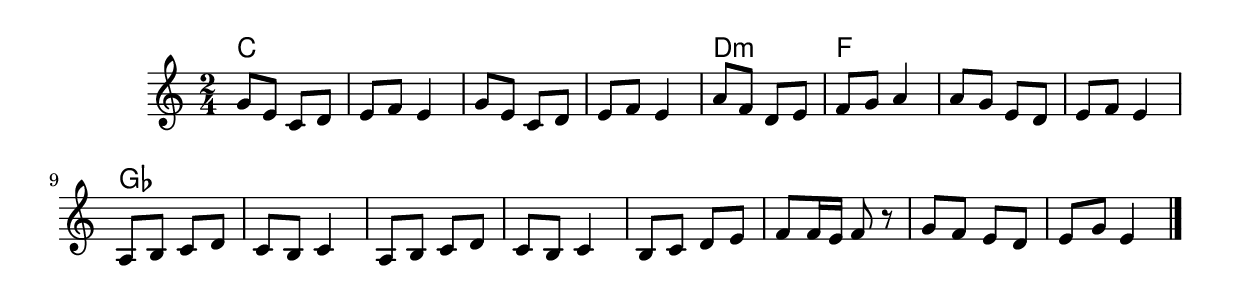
\version "2.16.2"

\header {
  dedication=""
  title=""
  subtitle=""
  subsubtitle=""
  poet=""
  meter=""
  piece=""
  composer=""
  arranger=""
  opus=""
  instrument=""
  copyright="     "
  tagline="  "
}

staffAa =
\relative g'
{
  \clef treble
  \key c \major
  \time 2/4
  g8 e c d  |
  e8 f e4  |
  g8 e c d  |
  e8 f e4  |
  %05
  a8 f d e  |
  f8 g a4  |
  a8 g e d  |
  e8 f e4  |
  a,8 b c d  |
  %10
  c8 b c4  |
  a8 b c d  |
  c8 b c4  |
  b8 c d e  |
  f8 f16 e f8 r  |
  %15
  g8 f e d  |
  e8 g e4  \bar "|."
}
harmonyAa =
\chordmode
{
  \time 2/4
  c2 |
  c2 |
  c2 |
  c2 |
  %05
  d2:m |
  f2 |
  f2 |
  f2 |
  ges2 |
  %10
  ges2 |
  ges2 |
  ges2 |
  ges2 |
  ges2 |
  %15
  ges2 |
  ges2 |
}

\score {
  \new StaffGroup {
    \override Score.RehearsalMark #'self-alignment-X = #LEFT
    <<
      \new ChordNames {\set chordChanges = ##t \harmonyAa}
      \new Staff \with {instrumentName = #"" shortInstrumentName = #" "} \staffAa
    >>
  }
  \layout {}
}
